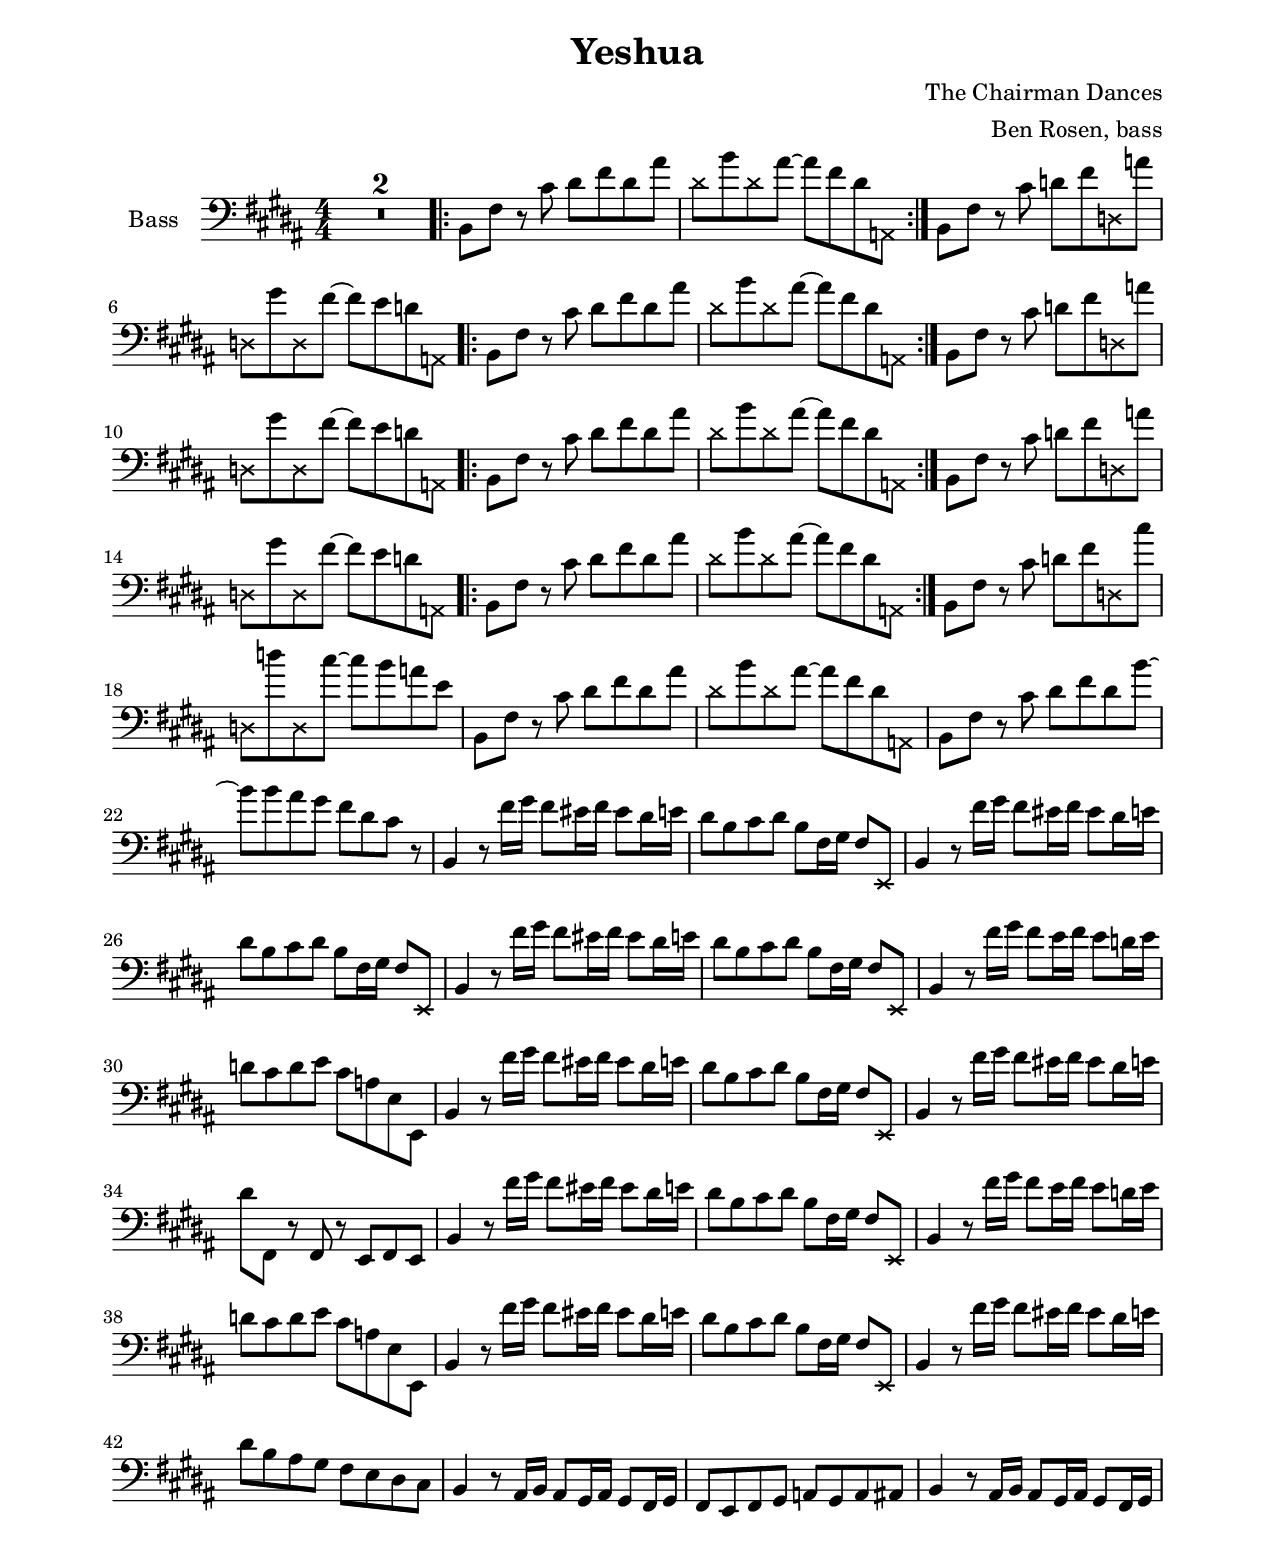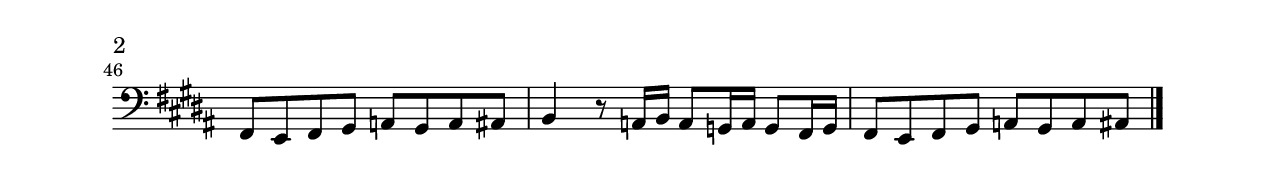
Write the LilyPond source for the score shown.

\version "2.24.0"

\include "settings.ily"

\header {
  title = "Yeshua"
  composer = "The Chairman Dances"
  arranger = "Ben Rosen, bass"
}

music = \relative b, {
  \clef "bass"
  \key b \major

  | R1 * 2

  \repeat volta 2 {
    b8 fs'8 r8 cs'8 ds8 fs8 ds8 as'8
    \once \override NoteHead.style = #'cross ds,8 b'8
    \once \override NoteHead.style = #'cross ds,8 as'8 ~ as8 fs8 ds8
    \once \override NoteHead.style = #'cross a,8
  }

  b8 fs'8 r8 cs'8 d8 fs8 \once \override NoteHead.style = #'cross d,8
  a''8
  \once \override NoteHead.style = #'cross d,,8 gs'8 \once \override
  NoteHead.style = #'cross d,8 fs'8 ~ fs8 e8 d8 \once \override
  NoteHead.style = #'cross a,8 \repeat volta 2 {

    b8 fs'8 r8 cs'8 ds8 fs8 ds8 as'8
    \once \override NoteHead.style = #'cross ds,8 b'8 \once
    \override NoteHead.style = #'cross ds,8 as'8 ~ as8 fs8 ds8 \once
    \override NoteHead.style = #'cross a,8 }

  b8 fs'8 r8 cs'8 d8 fs8 \once \override NoteHead.style = #'cross d,8
  a''8
  \once \override NoteHead.style = #'cross d,,8 gs'8 \once \override
  NoteHead.style = #'cross d,8 fs'8 ~ fs8 e8 d8 \once \override
  NoteHead.style = #'cross a,8 \repeat volta 2 {

    b8  fs'8 r8 cs'8 ds8 fs8 ds8 as'8
    \once \override NoteHead.style = #'cross ds,8 b'8 \once
    \override NoteHead.style = #'cross ds,8 as'8 ~ as8 fs8 ds8 \once
    \override NoteHead.style = #'cross a,8 }

  b8 fs'8 r8 cs'8 d8 fs8 \once \override NoteHead.style = #'cross d,8
  a''8
  \once \override NoteHead.style = #'cross d,,8 gs'8 \once \override
  NoteHead.style = #'cross d,8 fs'8 ~ fs8 e8 d8 \once \override
  NoteHead.style = #'cross a,8 \repeat volta 2 {

    b8  fs'8 r8 cs'8 ds8 fs8 ds8 as'8
    \once \override NoteHead.style = #'cross ds,8 b'8 \once
    \override NoteHead.style = #'cross ds,8 as'8 ~ as8 fs8 ds8 \once
    \override NoteHead.style = #'cross a,8 }

  b8 fs'8 r8 cs'8 d8 fs8 \once \override NoteHead.style = #'cross d,8 cs''8
  \once \override NoteHead.style = #'cross d,,8 d''8 \once \override NoteHead.style = #'cross d,,8 cs''8 ~ cs8 b8 a8 e8
  b,8 fs'8 r8 cs'8 ds8 fs8 ds8 as'8
  \once \override NoteHead.style = #'cross ds,8 b'8 \once \override NoteHead.style = #'cross ds,8 as'8 ~ as8 fs8 ds8 \once \override NoteHead.style = #'cross a,8

  | b8 fs'8 r8 cs'8 ds8 fs8 ds8 b'8 ~
  | b8 b8 as8 gs8 fs8 ds8 cs8 r8
  | b,4 r8 fs''16 gs16 fs8 es16 fs16 es8 ds16 e16
  | ds8 b8 cs8 ds8 b8 fs16 gs16 fs8 \once \override NoteHead.style = #'cross e,8

  | b'4 r8 fs''16 gs16 fs8 es16 fs16 es8 ds16 e16
  | ds8 b8 cs8 ds8 b8 fs16 gs16 fs8 \once \override NoteHead.style = #'cross e,8
  | b'4 r8 fs''16 gs16 fs8 es16 fs16 es8 ds16 e16
  | ds8 b8 cs8 ds8 b8 fs16 gs16 fs8 \once \override NoteHead.style = #'cross e,8

  | b'4 r8 fs''16 gs16 fs8 e16 fs16 e8 d16 e16
  | d8 cs8 d8 e8 cs8 a8 e8 e,8
  | b'4 r8 fs''16 gs16 fs8 es16 fs16 es8 ds16 e16
  | ds8 b8 cs8 ds8 b8 fs16 gs16 fs8 \once \override NoteHead.style = #'cross e,8

  | b'4 r8 fs''16 gs16 fs8 es16 fs16 es8 ds16 e16
  | ds8 fs,,8 r8 fs8 r8 e8 fs8 e8
  | b'4 r8 fs''16 gs16 fs8 es16 fs16 es8 ds16 e16
  | ds8 b8 cs8 ds8 b8 fs16 gs16 fs8 \once \override NoteHead.style = #'cross e,8

  | b'4 r8 fs''16 gs16 fs8 e16 fs16 e8 d16 e16
  | d8 cs8 d8 e8 cs8 a8 e8 e,8
  | b'4 r8 fs''16 gs16 fs8 es16 fs16 es8 ds16 e16
  | ds8 b8 cs8 ds8 b8 fs16 gs16 fs8 \once \override NoteHead.style = #'cross e,8

  | b'4 r8 fs''16 gs16 fs8 es16 fs16 es8 ds16 e16
  | ds8 b8 as8 gs8 fs8 e8 ds8 cs8
  | b4 r8 as16 b16 as8 gs16 as16 gs8 fs16 gs16
  | fs8 e8 fs8 gs8 a8 gs8 a8 as8

  | b4 r8 as16 b16 as8 gs16 as16 gs8 fs16 gs16
  | fs8 e8 fs8 gs8 a8 gs8 a8 as8
  | b4 r8 a16 b16 a8 g16 a16 g8 fs16 g16
  | fs8 e8 fs8 gs8 a8 gs8 a8 as8

  \bar "|."
}

\score {
  \new Staff \with {
    instrumentName = "Bass"
    \numericTimeSignature
  } {
    \compressMMRests
    \music
  }
}
